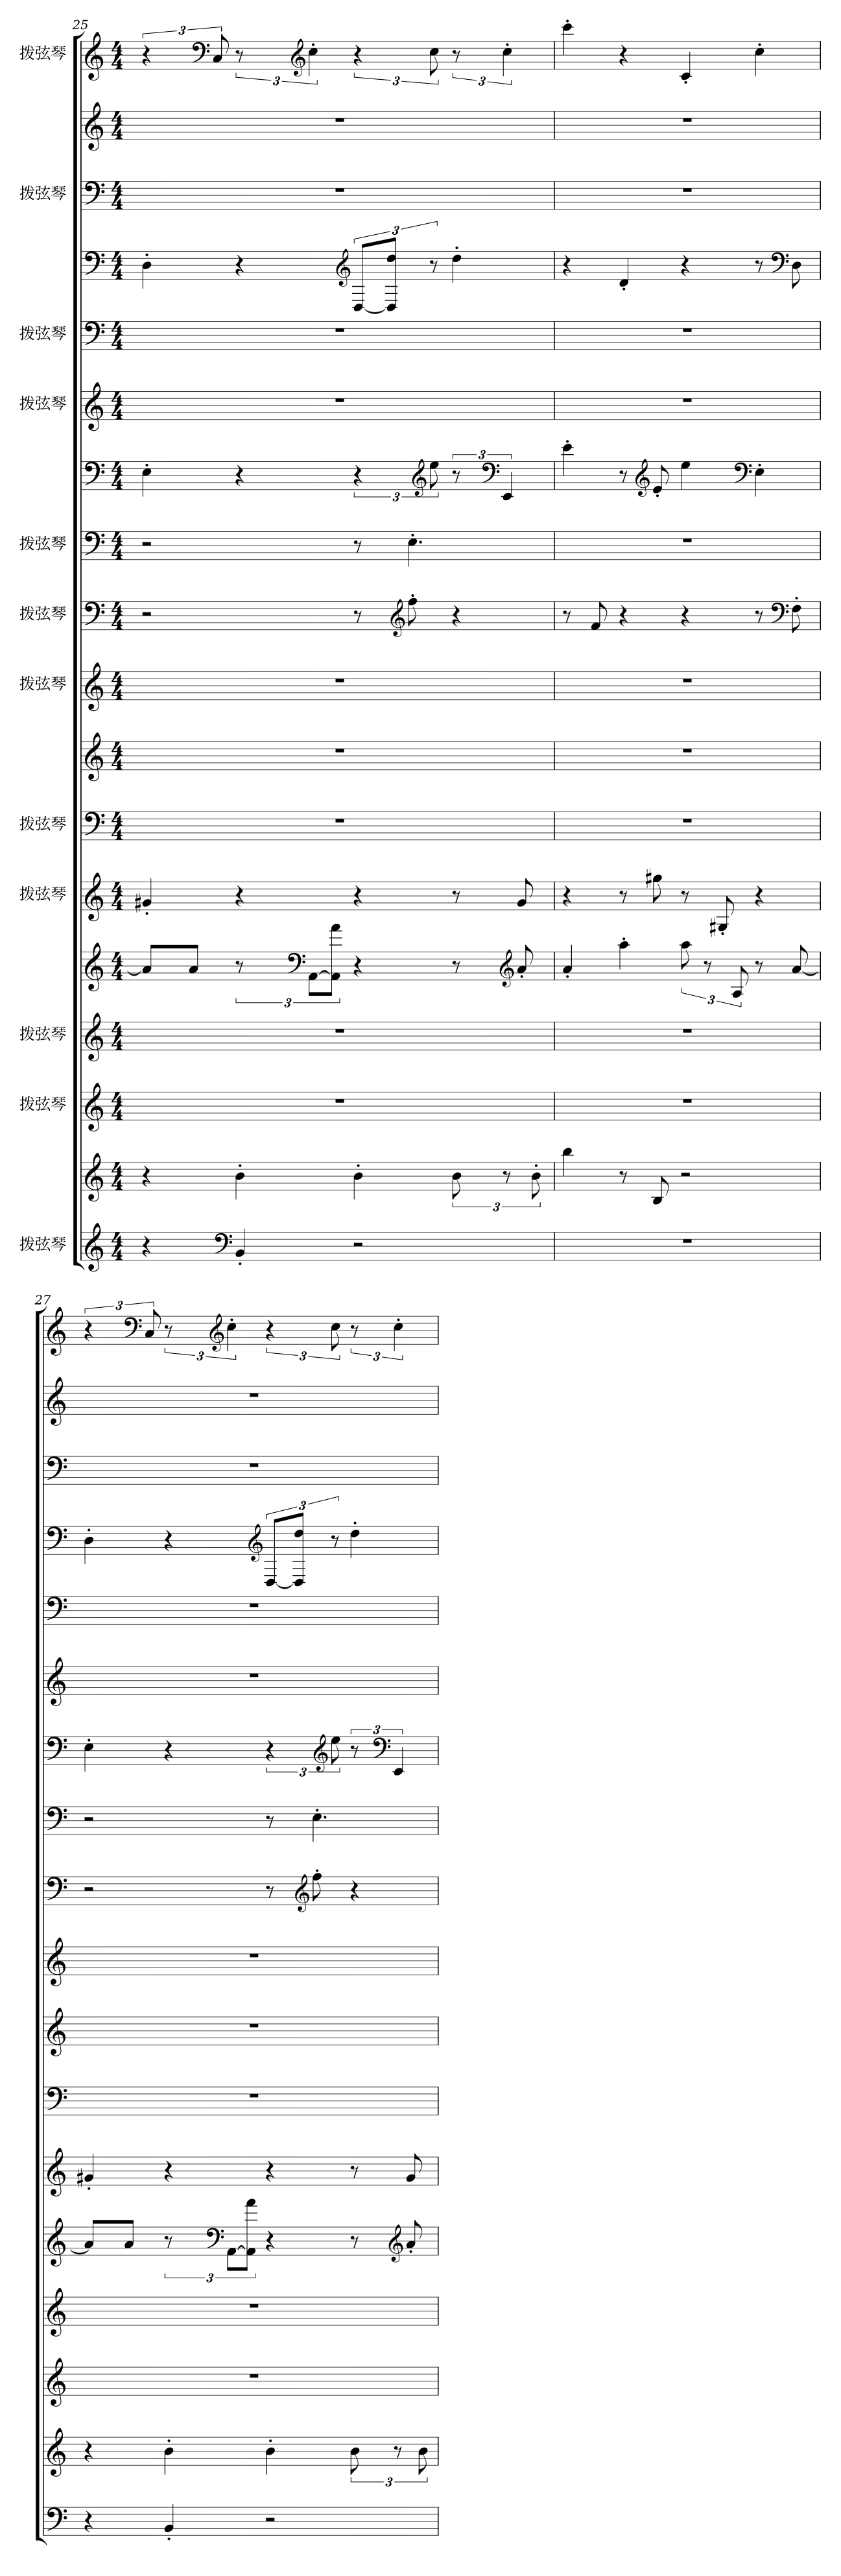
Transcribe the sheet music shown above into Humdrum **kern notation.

**kern	**kern	**kern	**kern	**kern	**kern	**kern	**kern	**kern	**kern	**kern	**kern	**kern	**kern	**kern	**kern	**kern	**kern
*part12	*part12	*part11	*part10	*part10	*part9	*part8	*part8	*part7	*part6	*part5	*part5	*part4	*part3	*part3	*part2	*part2	*part1
*staff18	*staff17	*staff16	*staff15	*staff14	*staff13	*staff12	*staff11	*staff10	*staff9	*staff8	*staff7	*staff6	*staff5	*staff4	*staff3	*staff2	*staff1
*I"拨弦琴	*	*I"拨弦琴	*I"拨弦琴	*	*I"拨弦琴	*I"拨弦琴	*	*I"拨弦琴	*I"拨弦琴	*I"拨弦琴	*	*I"拨弦琴	*I"拨弦琴	*	*I"拨弦琴	*	*I"拨弦琴
*clefG2	*clefG2	*clefG2	*clefG2	*clefG2	*clefG2	*clefF4	*clefG2	*clefG2	*clefF4	*clefF4	*clefF4	*clefG2	*clefF4	*clefF4	*clefF4	*clefG2	*clefG2
*k[]	*k[]	*k[]	*k[]	*k[]	*k[]	*k[]	*k[]	*k[]	*k[]	*k[]	*k[]	*k[]	*k[]	*k[]	*k[]	*k[]	*k[]
*M4/4	*M4/4	*M4/4	*M4/4	*M4/4	*M4/4	*M4/4	*M4/4	*M4/4	*M4/4	*M4/4	*M4/4	*M4/4	*M4/4	*M4/4	*M4/4	*M4/4	*M4/4
=25	=25	=25	=25	=25	=25	=25	=25	=25	=25	=25	=25	=25	=25	=25	=25	=25	=25
4r	4r	1r	1r	8a/L]	4g#X'/	1r	1r	1r	2r	2r	4E'\	1r	1r	4D'\	1r	1r	6r
.	.	.	.	8a/J	.	.	.	.	.	.	.	.	.	.	.	.	.
*	*	*	*	*	*	*	*	*	*	*	*	*	*	*	*	*	*clefF4
.	.	.	.	.	.	.	.	.	.	.	.	.	.	.	.	.	12C/
*clefF4	*	*	*	*	*	*	*	*	*	*	*	*	*	*	*	*	*
4BB'/	4b'\	.	.	12r	4r	.	.	.	.	.	4r	.	.	4r	.	.	12r
*	*	*	*	*clefF4	*	*	*	*	*	*	*	*	*	*	*	*	*clefG2
.	.	.	.	[12AA\L	.	.	.	.	.	.	.	.	.	.	.	.	6cc'\
.	.	.	.	12AA\] 12a\J	.	.	.	.	.	.	.	.	.	.	.	.	.
*	*	*	*	*	*	*	*	*	*	*	*	*	*	*clefG2	*	*	*
2r	4b'\	.	.	4r	4r	.	.	.	8r	8r	6r	.	.	[12D/L	.	.	6r
.	.	.	.	.	.	.	.	.	.	.	.	.	.	12D/] 12dd/J	.	.	.
*	*	*	*	*	*	*	*	*	*clefG2	*	*	*	*	*	*	*	*
.	.	.	.	.	.	.	.	.	8ff'\	4.E'\	.	.	.	.	.	.	.
*	*	*	*	*	*	*	*	*	*	*	*clefG2	*	*	*	*	*	*
.	.	.	.	.	.	.	.	.	.	.	12ee\	.	.	12r	.	.	12cc\
.	12b\	.	.	8r	8r	.	.	.	4r	.	12r	.	.	4dd'\	.	.	12r
*	*	*	*	*	*	*	*	*	*	*	*clefF4	*	*	*	*	*	*
.	12r	.	.	.	.	.	.	.	.	.	6EE/	.	.	.	.	.	6cc'\
*	*	*	*	*clefG2	*	*	*	*	*	*	*	*	*	*	*	*	*
.	.	.	.	8a'/	8g#/	.	.	.	.	.	.	.	.	.	.	.	.
.	12b'\	.	.	.	.	.	.	.	.	.	.	.	.	.	.	.	.
!!LO:PB:g=z
=26	=26	=26	=26	=26	=26	=26	=26	=26	=26	=26	=26	=26	=26	=26	=26	=26	=26
1r	4bb\	1r	1r	4a'/	4r	1r	1r	1r	8r	1r	4e'\	1r	1r	4r	1r	1r	4ccc'\
.	.	.	.	.	.	.	.	.	8f/	.	.	.	.	.	.	.	.
.	8r	.	.	4aa'\	8r	.	.	.	4r	.	8r	.	.	4d'/	.	.	4r
*	*	*	*	*	*	*	*	*	*	*	*clefG2	*	*	*	*	*	*
.	8B/	.	.	.	8gg#X\	.	.	.	.	.	8e'/	.	.	.	.	.	.
.	2r	.	.	12aa\	8r	.	.	.	4r	.	4ee\	.	.	4r	.	.	4c'/
.	.	.	.	12r	.	.	.	.	.	.	.	.	.	.	.	.	.
.	.	.	.	.	8G#X'/	.	.	.	.	.	.	.	.	.	.	.	.
.	.	.	.	12A/	.	.	.	.	.	.	.	.	.	.	.	.	.
*	*	*	*	*	*	*	*	*	*	*	*clefF4	*	*	*	*	*	*
.	.	.	.	8r	4r	.	.	.	8r	.	4E'\	.	.	8r	.	.	4cc'\
*	*	*	*	*	*	*	*	*	*clefF4	*	*	*	*	*clefF4	*	*	*
.	.	.	.	[8a/	.	.	.	.	8F'\	.	.	.	.	8D\	.	.	.
=27	=27	=27	=27	=27	=27	=27	=27	=27	=27	=27	=27	=27	=27	=27	=27	=27	=27
4r	4r	1r	1r	8a/L]	4g#X'/	1r	1r	1r	2r	2r	4E'\	1r	1r	4D'\	1r	1r	6r
.	.	.	.	8a/J	.	.	.	.	.	.	.	.	.	.	.	.	.
*	*	*	*	*	*	*	*	*	*	*	*	*	*	*	*	*	*clefF4
.	.	.	.	.	.	.	.	.	.	.	.	.	.	.	.	.	12C/
4BB'/	4b'\	.	.	12r	4r	.	.	.	.	.	4r	.	.	4r	.	.	12r
*	*	*	*	*clefF4	*	*	*	*	*	*	*	*	*	*	*	*	*clefG2
.	.	.	.	[12AA\L	.	.	.	.	.	.	.	.	.	.	.	.	6cc'\
.	.	.	.	12AA\] 12a\J	.	.	.	.	.	.	.	.	.	.	.	.	.
*	*	*	*	*	*	*	*	*	*	*	*	*	*	*clefG2	*	*	*
2r	4b'\	.	.	4r	4r	.	.	.	8r	8r	6r	.	.	[12D/L	.	.	6r
.	.	.	.	.	.	.	.	.	.	.	.	.	.	12D/] 12dd/J	.	.	.
*	*	*	*	*	*	*	*	*	*clefG2	*	*	*	*	*	*	*	*
.	.	.	.	.	.	.	.	.	8ff'\	4.E'\	.	.	.	.	.	.	.
*	*	*	*	*	*	*	*	*	*	*	*clefG2	*	*	*	*	*	*
.	.	.	.	.	.	.	.	.	.	.	12ee\	.	.	12r	.	.	12cc\
.	12b\	.	.	8r	8r	.	.	.	4r	.	12r	.	.	4dd'\	.	.	12r
*	*	*	*	*	*	*	*	*	*	*	*clefF4	*	*	*	*	*	*
.	12r	.	.	.	.	.	.	.	.	.	6EE/	.	.	.	.	.	6cc'\
*	*	*	*	*clefG2	*	*	*	*	*	*	*	*	*	*	*	*	*
.	.	.	.	8a'/	8g#/	.	.	.	.	.	.	.	.	.	.	.	.
.	12b\	.	.	.	.	.	.	.	.	.	.	.	.	.	.	.	.
=	=	=	=	=	=	=	=	=	=	=	=	=	=	=	=	=	=
*-	*-	*-	*-	*-	*-	*-	*-	*-	*-	*-	*-	*-	*-	*-	*-	*-	*-
